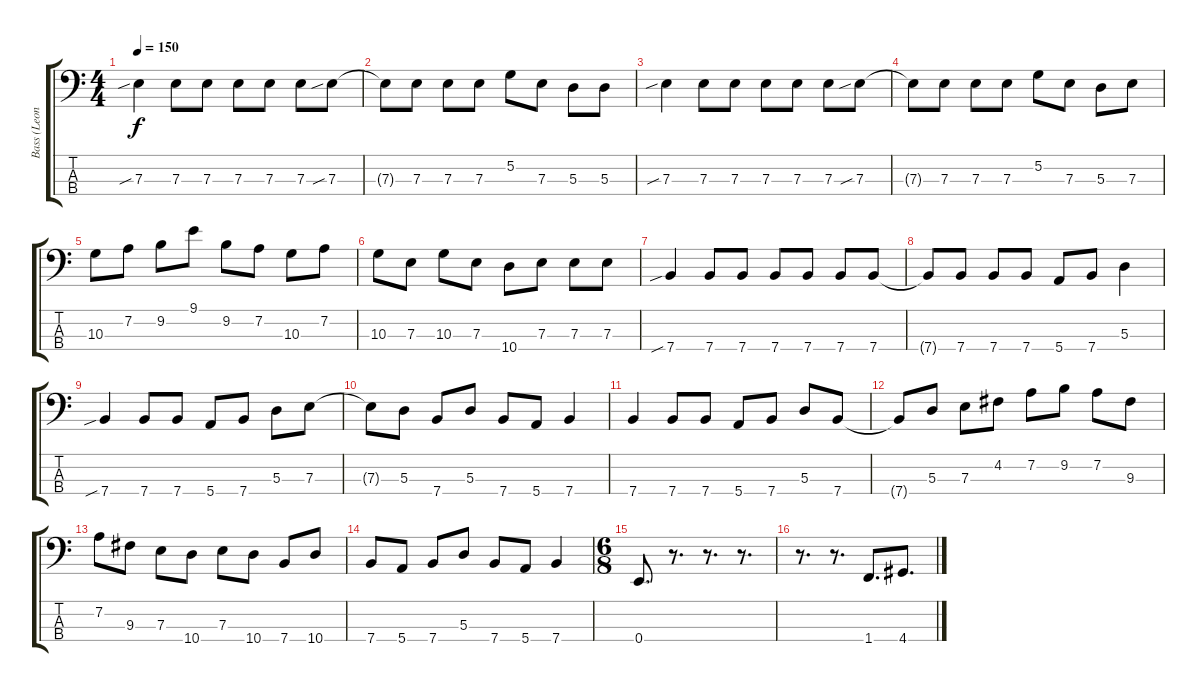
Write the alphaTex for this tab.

\track ("Bass (Leon)" "Bass (Leon") {instrument electricbassfinger}
\staff {score tabs}
\tuning (G2 D2 A1 E1) {hide}
\ts (4 4)
\tempo 150
\clef f4
\ks c
7.3{sib}.4{dy f} 7.3.8 7.3.8 7.3.8 7.3.8 7.3.8 7.3{sib}.8 |
7.3{t}.8 7.3.8 7.3.8 7.3.8 5.2.8 7.3.8 5.3.8 5.3.8 |
7.3{sib}.4 7.3.8 7.3.8 7.3.8 7.3.8 7.3.8 7.3{sib}.8 |
7.3{t}.8 7.3.8 7.3.8 7.3.8 5.2.8 7.3.8 5.3.8 7.3.8 |
10.3.8 7.2.8 9.2.8 9.1.8 9.2.8 7.2.8 10.3.8 7.2.8 |
10.3.8 7.3.8 10.3.8 7.3.8 10.4.8 7.3.8 7.3.8 7.3.8 |
7.4{sib}.4 7.4.8 7.4.8 7.4.8 7.4.8 7.4.8 7.4.8 |
7.4{t}.8 7.4.8 7.4.8 7.4.8 5.4.8 7.4.8 5.3.4 |
7.4{sib}.4 7.4.8 7.4.8 5.4.8 7.4.8 5.3.8 7.3.8 |
7.3{t}.8 5.3.8 7.4.8 5.3.8 7.4.8 5.4.8 7.4.4 |
7.4.4 7.4.8 7.4.8 5.4.8 7.4.8 5.3.8 7.4.8 |
7.4{t}.8 5.3.8 7.3.8 4.2.8 7.2.8 9.2.8 7.2.8 9.3.8 |
7.2.8 9.3.8 7.3.8 10.4.8 7.3.8 10.4.8 7.4.8 10.4.8 |
7.4.8 5.4.8 7.4.8 5.3.8 7.4.8 5.4.8 7.4.4 |
\ts (6 8)
0.4.8{d} r.8{d} r.8{d} r.8{d} |
r.8{d} r.8{d} 1.4.8{d} 4.4.8{d}
